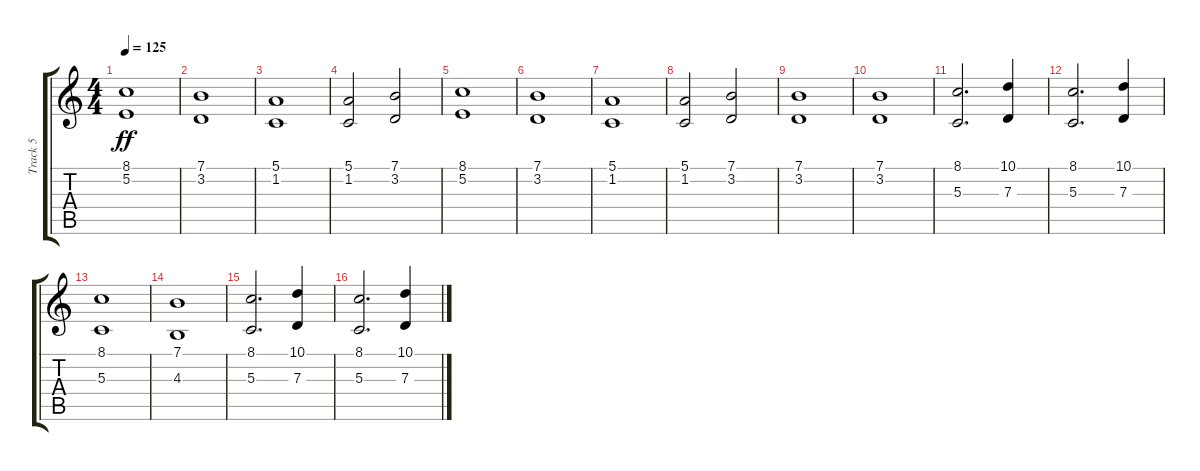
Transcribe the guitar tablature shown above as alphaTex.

\track ("Track 5" "Track 5") {instrument synthstrings1}
\staff {score tabs}
\tuning (E4 B3 G3 D3 A2 E2) {hide}
\ts (4 4)
\tempo 125
\clef g2
\ks c
(8.1 5.2).1{dy ff} |
(7.1 3.2).1 |
(5.1 1.2).1 |
(5.1 1.2).2 (7.1 3.2).2 |
(8.1 5.2).1 |
(7.1 3.2).1 |
(5.1 1.2).1 |
(5.1 1.2).2 (7.1 3.2).2 |
(7.1 3.2).1 |
(7.1 3.2).1 |
(8.1 5.3).2{d} (10.1 7.3).4 |
(8.1 5.3).2{d} (10.1 7.3).4 |
(8.1 5.3).1 |
(7.1 4.3).1 |
(8.1 5.3).2{d} (10.1 7.3).4 |
(8.1 5.3).2{d} (10.1 7.3).4
